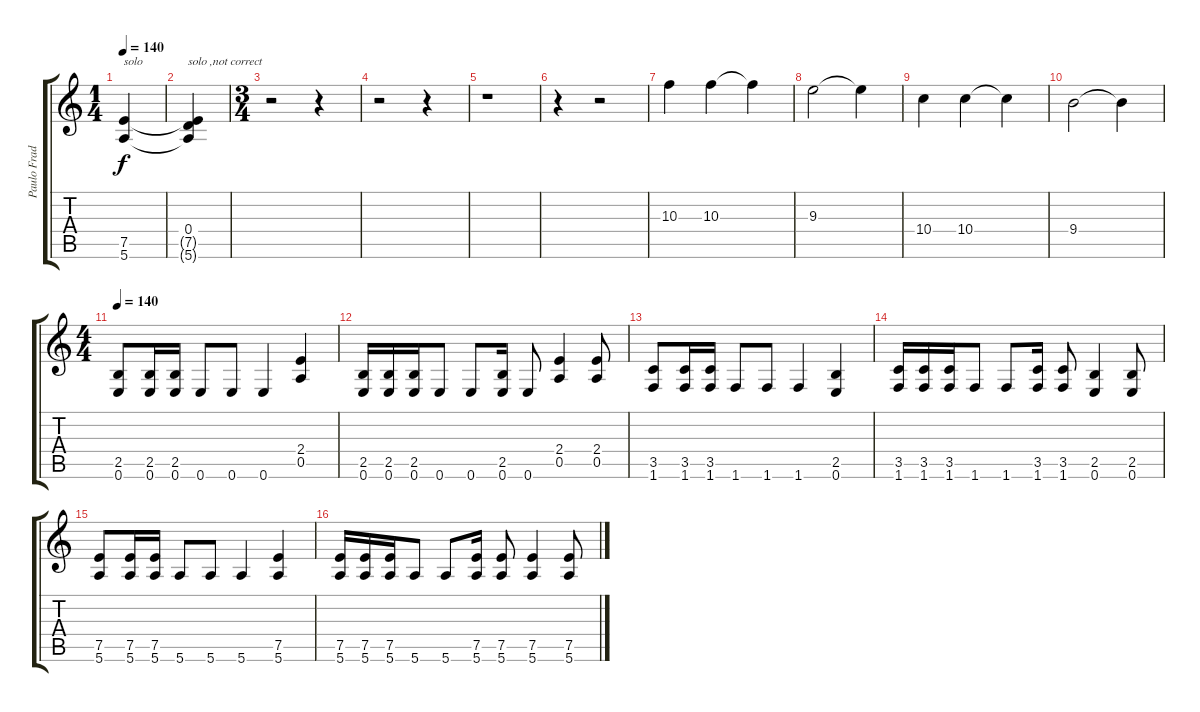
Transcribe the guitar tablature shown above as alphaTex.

\track ("Paulo Frade" "Paulo Frad") {instrument distortionguitar}
\staff {score tabs}
\tuning (E4 B3 G3 D3 A2 E2) {hide}
\ts (1 4)
\tempo 140
\clef g2
\ks c
(7.5{t} 5.6{t}).4{txt "solo" dy f} |
(0.4 7.5{t} 5.6{t}).4{txt "solo ,not correct "} |
\ts (3 4)
r.2 r.4 |
r.2 r.4 |
r.1 |
r.4 r.2 |
10.3.4{instrument electricguitarclean} 10.3.4 10.3{t}.4 |
9.3.2 9.3{t}.4 |
10.4.4 10.4.4 10.4{t}.4 |
9.4.2 9.4{t}.4 |
\ts (4 4)
\tempo 140
(2.5 0.6).8{instrument distortionguitar} (2.5 0.6).16 (2.5 0.6).16 0.6.8 0.6.8 0.6.4 (2.4 0.5).4 |
(2.5 0.6).16 (2.5 0.6).16 (2.5 0.6).16 0.6.8 0.6.8 (2.5 0.6).16 0.6.8 (2.4 0.5).4 (2.4 0.5).8 |
(3.5 1.6).8{instrument distortionguitar} (3.5 1.6).16 (3.5 1.6).16 1.6.8 1.6.8 1.6.4 (2.5 0.6).4 |
(3.5 1.6).16 (3.5 1.6).16 (3.5 1.6).16 1.6.8 1.6.8 (3.5 1.6).16 (3.5 1.6).8 (2.5 0.6).4 (2.5 0.6).8 |
(7.5 5.6).8{instrument distortionguitar} (7.5 5.6).16 (7.5 5.6).16 5.6.8 5.6.8 5.6.4 (7.5 5.6).4 |
(7.5 5.6).16 (7.5 5.6).16 (7.5 5.6).16 5.6.8 5.6.8 (7.5 5.6).16 (7.5 5.6).8 (7.5 5.6).4 (7.5 5.6).8
